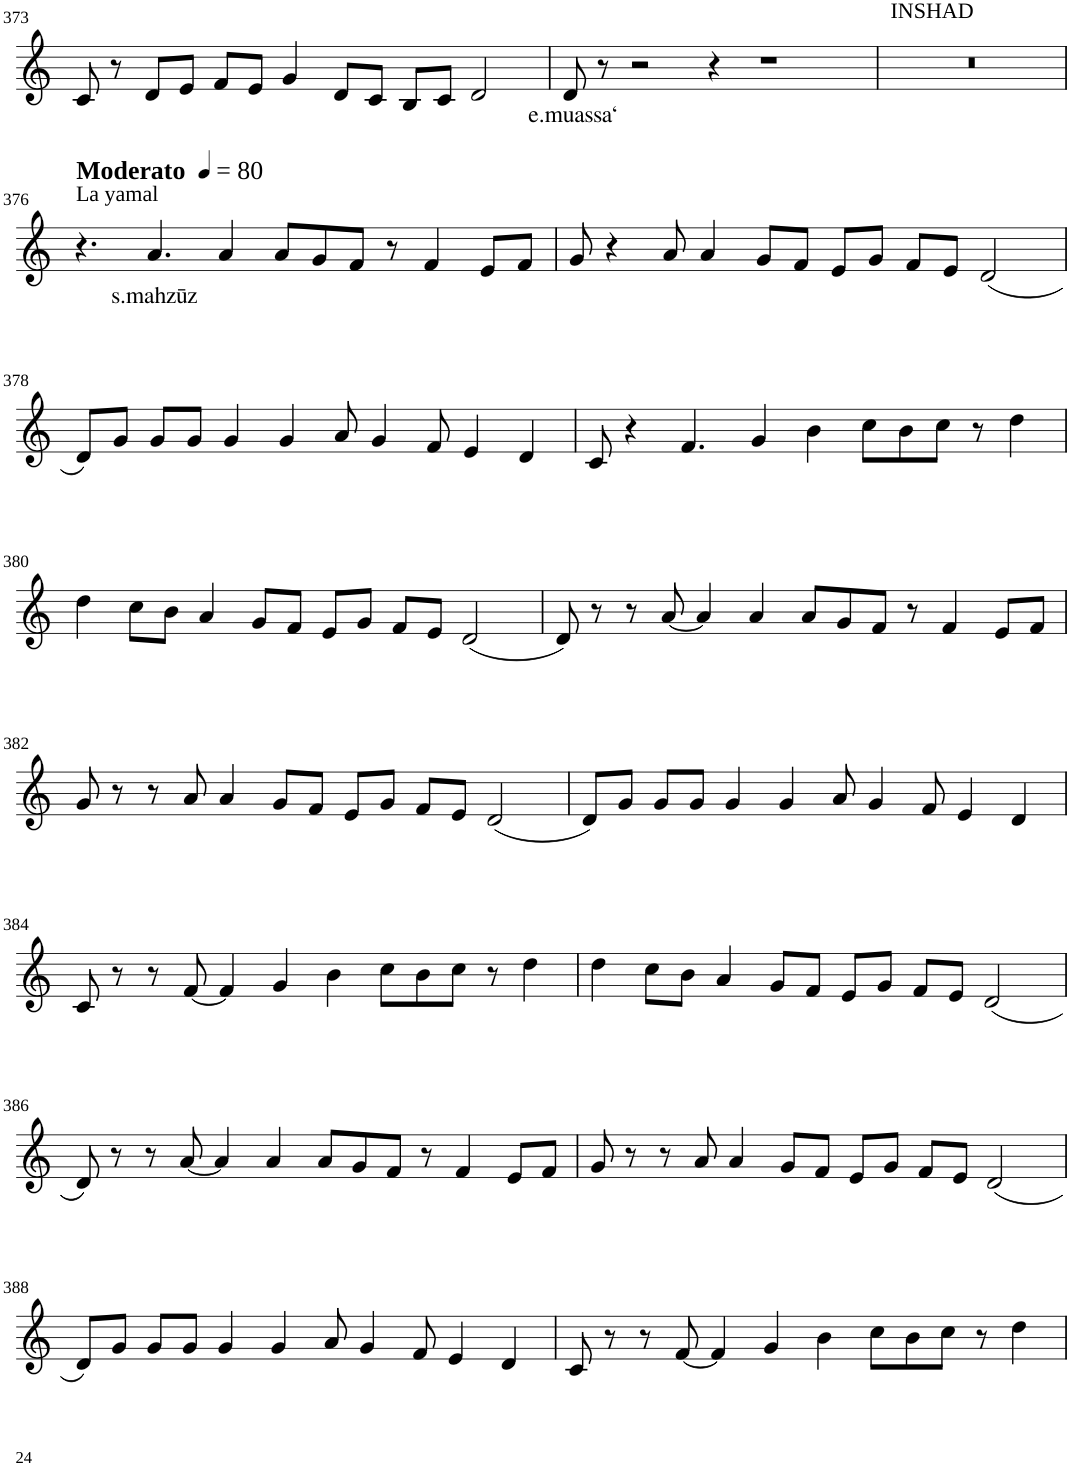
**kern	**text
*part1	*part1
*staff1	*staff1
*I"Violin	*
!!LO:PB:g=z
*clefG2	*
*k[]	*
*M8/4	*
=373	=373
8c/	.
8r	.
8d/L	.
8e/J	.
8f/L	.
8e/J	.
4g/	.
8d/L	.
8c/J	.
8B/L	.
8c/J	.
2d/	.
=374	=374
!	!LO:LY:b
8d/	e.muassa‘
8r	.
2r	.
4r	.
1r	.
=375	=375
!LO:TX:a:t=INSHAD	!
0r	.
!!LO:LB:g=z
=376	=376
*MM80	*
!LO:TX:a:B:t=Moderato	!
!LO:TX:a:t=La yamal	!
4.r	.
!	!LO:LY:b
4.a/	s.mahzūz
4a/	.
8a/L	.
8g/	.
8f/J	.
8r	.
4f/	.
8e/L	.
8f/J	.
=377	=377
8g/	.
4r	.
8a/	.
4a/	.
8g/L	.
8f/J	.
8e/L	.
8g/J	.
8f/L	.
8e/J	.
(2d/	.
!!LO:LB:g=z
=378	=378
8d/L)	.
8g/J	.
8g/L	.
8g/J	.
4g/	.
4g/	.
8a/	.
4g/	.
8f/	.
4e/	.
4d/	.
=379	=379
8c/	.
4r	.
4.f/	.
4g/	.
4b\	.
8cc\L	.
8b\	.
8cc\J	.
8r	.
4dd\	.
!!LO:LB:g=z
=380	=380
4dd\	.
8cc\L	.
8b\J	.
4a/	.
8g/L	.
8f/J	.
8e/L	.
8g/J	.
8f/L	.
8e/J	.
(2d/	.
=381	=381
8d/)	.
8r	.
8r	.
[8a/	.
4a/]	.
4a/	.
8a/L	.
8g/	.
8f/J	.
8r	.
4f/	.
8e/L	.
8f/J	.
!!LO:LB:g=z
=382	=382
8g/	.
8r	.
8r	.
8a/	.
4a/	.
8g/L	.
8f/J	.
8e/L	.
8g/J	.
8f/L	.
8e/J	.
(2d/	.
=383	=383
8d/L)	.
8g/J	.
8g/L	.
8g/J	.
4g/	.
4g/	.
8a/	.
4g/	.
8f/	.
4e/	.
4d/	.
!!LO:LB:g=z
=384	=384
8c/	.
8r	.
8r	.
[8f/	.
4f/]	.
4g/	.
4b\	.
8cc\L	.
8b\	.
8cc\J	.
8r	.
4dd\	.
=385	=385
4dd\	.
8cc\L	.
8b\J	.
4a/	.
8g/L	.
8f/J	.
8e/L	.
8g/J	.
8f/L	.
8e/J	.
(2d/	.
!!LO:LB:g=z
=386	=386
8d/)	.
8r	.
8r	.
[8a/	.
4a/]	.
4a/	.
8a/L	.
8g/	.
8f/J	.
8r	.
4f/	.
8e/L	.
8f/J	.
=387	=387
8g/	.
8r	.
8r	.
8a/	.
4a/	.
8g/L	.
8f/J	.
8e/L	.
8g/J	.
8f/L	.
8e/J	.
(2d/	.
!!LO:LB:g=z
=388	=388
8d/L)	.
8g/J	.
8g/L	.
8g/J	.
4g/	.
4g/	.
8a/	.
4g/	.
8f/	.
4e/	.
4d/	.
=389	=389
8c/	.
8r	.
8r	.
[8f/	.
4f/]	.
4g/	.
4b\	.
8cc\L	.
8b\	.
8cc\J	.
8r	.
4dd\	.
=	=
*-	*-
